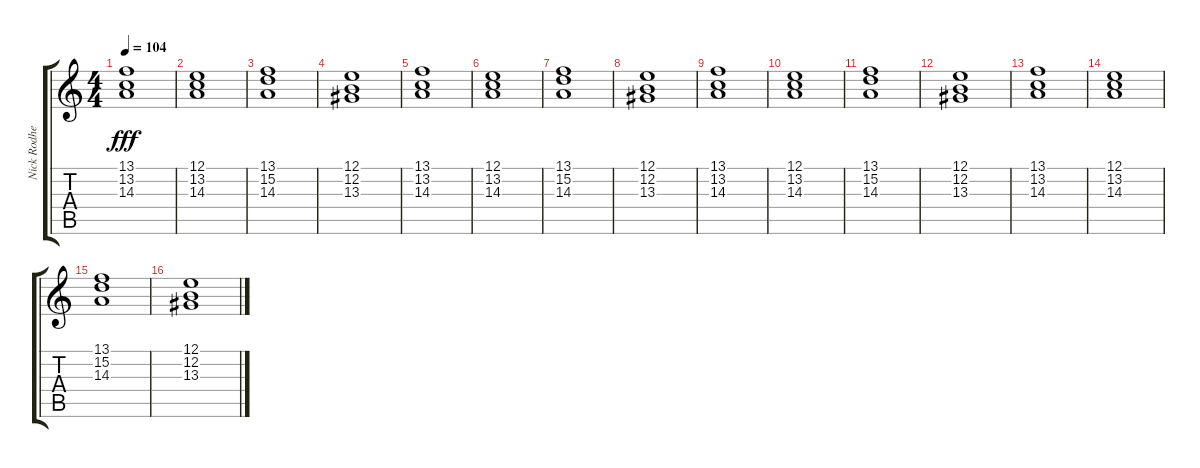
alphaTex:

\track ("Nick Rodhes 2" "Nick Rodhe") {instrument synthstrings2}
\staff {score tabs}
\tuning (E4 B3 G3 D3 A2 E2) {hide}
\ts (4 4)
\tempo 104
\clef g2
\ks c
(13.1 13.2 14.3).1{dy fff} |
(12.1 13.2 14.3).1 |
(13.1 15.2 14.3).1 |
(12.1 12.2 13.3).1 |
(13.1 13.2 14.3).1 |
(12.1 13.2 14.3).1 |
(13.1 15.2 14.3).1 |
(12.1 12.2 13.3).1 |
(13.1 13.2 14.3).1 |
(12.1 13.2 14.3).1 |
(13.1 15.2 14.3).1 |
(12.1 12.2 13.3).1 |
(13.1 13.2 14.3).1 |
(12.1 13.2 14.3).1 |
(13.1 15.2 14.3).1 |
(12.1 12.2 13.3).1
